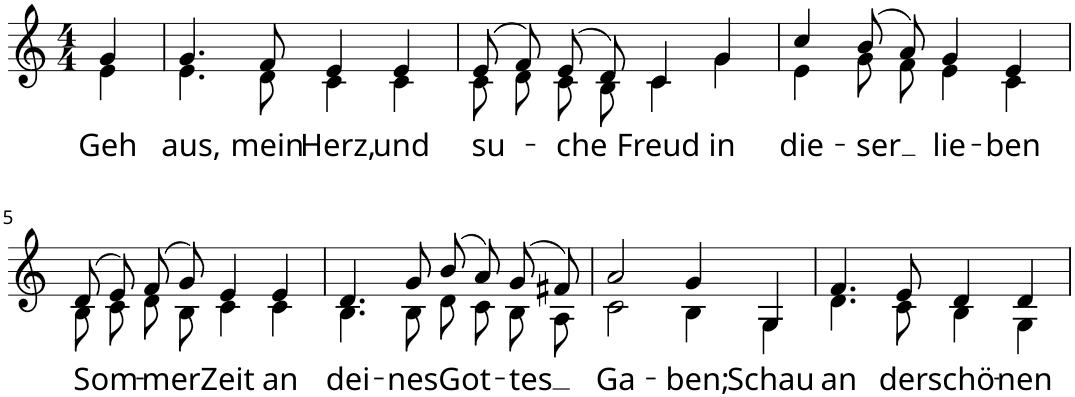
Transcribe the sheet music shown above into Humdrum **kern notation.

**kern	**text
*part1	*part1
*staff1	*staff1
*I"Sopran Alt	*
*I'S.	*
*clefG2	*
*k[]	*
*M4/4	*
=1	=1
*^	*
!	!	!LO:LY:b
4g/	4e\	Geh
=2	=2	=2
!	!	!LO:LY:b
4.g/	4.e\	aus,
!	!	!LO:LY:b
8f/	8d\	mein
!	!	!LO:LY:b
4e/	4c\	Herz,
!	!	!LO:LY:b
4e/	4c\	und
=3	=3	=3
!	!	!LO:LY:b
(8e/L	8c\L	su-
8f/J)	8d\J	.
!	!	!LO:LY:b
(8e/L	8c\L	-che
8d/J)	8B\J	.
!	!	!LO:LY:b
4c/	4c\	Freud
!	!	!LO:LY:b
4g/	4g\	in
=4	=4	=4
!	!	!LO:LY:b
4cc/	4e\	die-
!	!	!LO:LY:b
(8b/L	8g\L	-ser
8a/J)	8f\J	.
!	!	!LO:LY:b
4g/	4e\	lie-
!	!	!LO:LY:b
4e/	4c\	-ben
!!LO:LB:g=z	!!
=5	=5	=5
!	!	!LO:LY:b
(8d/L	8B\L	Som-
8e/J)	8c\J	.
!	!	!LO:LY:b
(8f/L	8d\L	-mer
8g/J)	8B\J	.
!	!	!LO:LY:b
4e/	4c\	Zeit
!	!	!LO:LY:b
4e/	4c\	an
=6	=6	=6
!	!	!LO:LY:b
4.d/	4.B\	dei-
!	!	!LO:LY:b
8g/	8B\	-nes
!	!	!LO:LY:b
(8b/L	8d\L	Got-
8a/J)	8c\J	.
!	!	!LO:LY:b
(8g/L	8B\L	-tes
8f#X/J)	8A\J	.
=7	=7	=7
!	!	!LO:LY:b
2a/	2c\	Ga-
!	!	!LO:LY:b
4g/	4B\	-ben;
!	!	!LO:LY:b
4G/	4G\	Schau
=8	=8	=8
!	!	!LO:LY:b
4.f/	4.d\	an
!	!	!LO:LY:b
8e/	8c\	der
!	!	!LO:LY:b
4d/	4B\	schö-
!	!	!LO:LY:b
4d/	4G\	-nen
*v	*v	*
=	=
*-	*-
